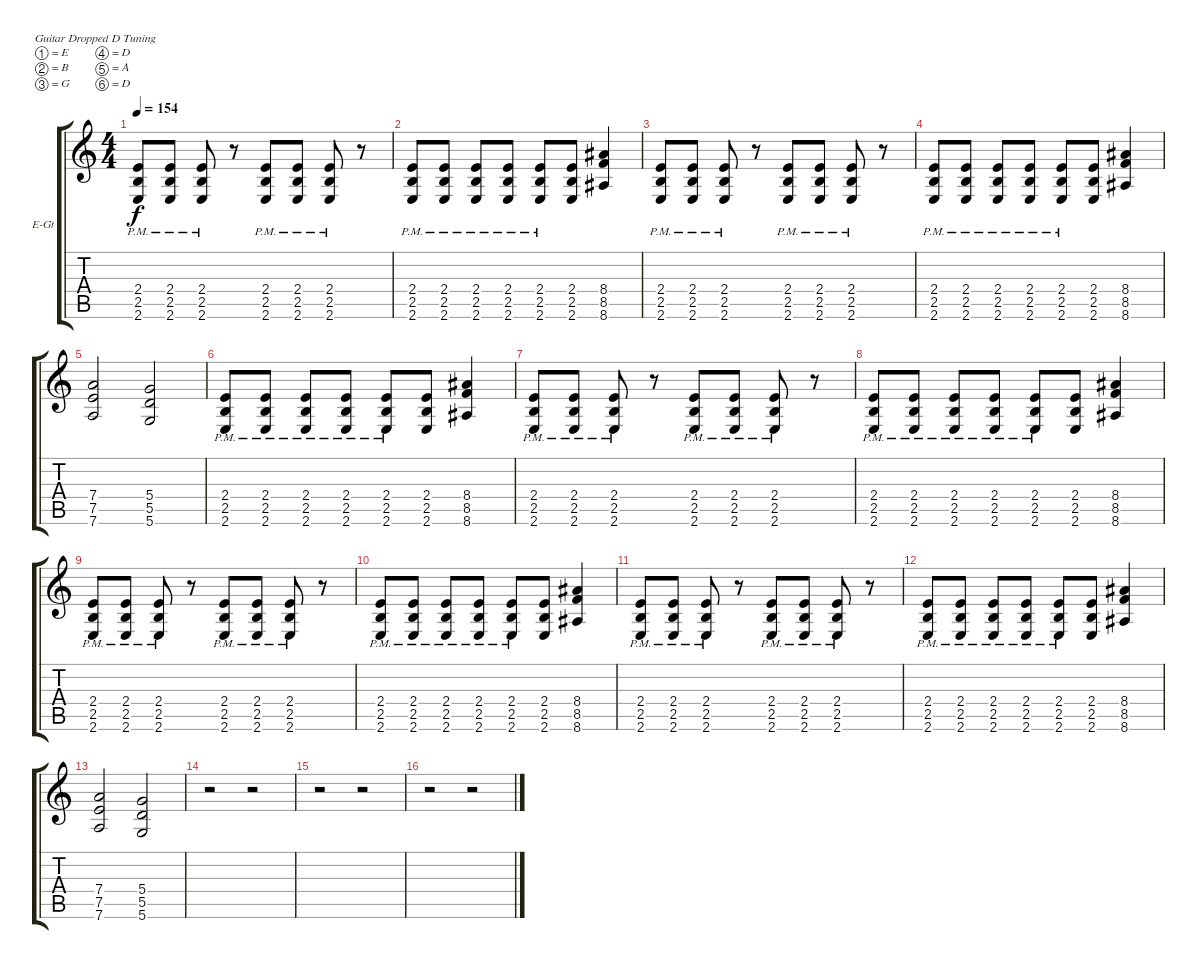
\bracketExtendMode groupsimilarinstruments
\firstSystemTrackNameOrientation horizontal
\otherSystemsTrackNameOrientation horizontal
\track ("Overdriven-guitar (Richard)" "E-Gt") {instrument overdrivenguitar}
\staff {score tabs}
\tuning (E4 B3 G3 D3 A2 D2)
\ts (4 4)
\tempo 154
\clef g2
\ks c
(2.4{pm} 2.5{pm} 2.6{pm}).8{dy f} (2.4{pm} 2.5{pm} 2.6{pm}).8 (2.4{pm} 2.5{pm} 2.6{pm}).8 r.8 (2.4{pm} 2.5{pm} 2.6{pm}).8 (2.4{pm} 2.5{pm} 2.6{pm}).8 (2.4{pm} 2.5{pm} 2.6{pm}).8 r.8 |
(2.4{pm} 2.5{pm} 2.6{pm}).8 (2.4{pm} 2.5{pm} 2.6{pm}).8 (2.4{pm} 2.5{pm} 2.6{pm}).8 (2.4{pm} 2.5{pm} 2.6{pm}).8 (2.4{pm} 2.5{pm} 2.6{pm}).8 (2.4 2.5 2.6).8 (8.4 8.5 8.6).4 |
(2.4{pm} 2.5{pm} 2.6{pm}).8 (2.4{pm} 2.5{pm} 2.6{pm}).8 (2.4{pm} 2.5{pm} 2.6{pm}).8 r.8 (2.4{pm} 2.5{pm} 2.6{pm}).8 (2.4{pm} 2.5{pm} 2.6{pm}).8 (2.4{pm} 2.5{pm} 2.6{pm}).8 r.8 |
(2.4{pm} 2.5{pm} 2.6{pm}).8 (2.4{pm} 2.5{pm} 2.6{pm}).8 (2.4{pm} 2.5{pm} 2.6{pm}).8 (2.4{pm} 2.5{pm} 2.6{pm}).8 (2.4{pm} 2.5{pm} 2.6{pm}).8 (2.4 2.5 2.6).8 (8.4 8.5 8.6).4 |
(7.4 7.5 7.6).2 (5.4 5.6 5.5).2 |
(2.4{pm} 2.5{pm} 2.6{pm}).8 (2.4{pm} 2.5{pm} 2.6{pm}).8 (2.4{pm} 2.5{pm} 2.6{pm}).8 (2.4{pm} 2.5{pm} 2.6{pm}).8 (2.4{pm} 2.5{pm} 2.6{pm}).8 (2.4 2.5 2.6).8 (8.4 8.5 8.6).4 |
(2.4{pm} 2.5{pm} 2.6{pm}).8 (2.4{pm} 2.5{pm} 2.6{pm}).8 (2.4{pm} 2.5{pm} 2.6{pm}).8 r.8 (2.4{pm} 2.5{pm} 2.6{pm}).8 (2.4{pm} 2.5{pm} 2.6{pm}).8 (2.4{pm} 2.5{pm} 2.6{pm}).8 r.8 |
(2.4{pm} 2.5{pm} 2.6{pm}).8 (2.4{pm} 2.5{pm} 2.6{pm}).8 (2.4{pm} 2.5{pm} 2.6{pm}).8 (2.4{pm} 2.5{pm} 2.6{pm}).8 (2.4{pm} 2.5{pm} 2.6{pm}).8 (2.4 2.5 2.6).8 (8.4 8.5 8.6).4 |
(2.4{pm} 2.5{pm} 2.6{pm}).8 (2.4{pm} 2.5{pm} 2.6{pm}).8 (2.4{pm} 2.5{pm} 2.6{pm}).8 r.8 (2.4{pm} 2.5{pm} 2.6{pm}).8 (2.4{pm} 2.5{pm} 2.6{pm}).8 (2.4{pm} 2.5{pm} 2.6{pm}).8 r.8 |
(2.4{pm} 2.5{pm} 2.6{pm}).8 (2.4{pm} 2.5{pm} 2.6{pm}).8 (2.4{pm} 2.5{pm} 2.6{pm}).8 (2.4{pm} 2.5{pm} 2.6{pm}).8 (2.4{pm} 2.5{pm} 2.6{pm}).8 (2.4 2.5 2.6).8 (8.4 8.5 8.6).4 |
(2.4{pm} 2.5{pm} 2.6{pm}).8 (2.4{pm} 2.5{pm} 2.6{pm}).8 (2.4{pm} 2.5{pm} 2.6{pm}).8 r.8 (2.4{pm} 2.5{pm} 2.6{pm}).8 (2.4{pm} 2.5{pm} 2.6{pm}).8 (2.4{pm} 2.5{pm} 2.6{pm}).8 r.8 |
(2.4{pm} 2.5{pm} 2.6{pm}).8 (2.4{pm} 2.5{pm} 2.6{pm}).8 (2.4{pm} 2.5{pm} 2.6{pm}).8 (2.4{pm} 2.5{pm} 2.6{pm}).8 (2.4{pm} 2.5{pm} 2.6{pm}).8 (2.4 2.5 2.6).8 (8.4 8.5 8.6).4 |
(7.4 7.5 7.6).2 (5.4 5.6 5.5).2 |
r.2 r.2 |
r.2 r.2 |
r.2 r.2
